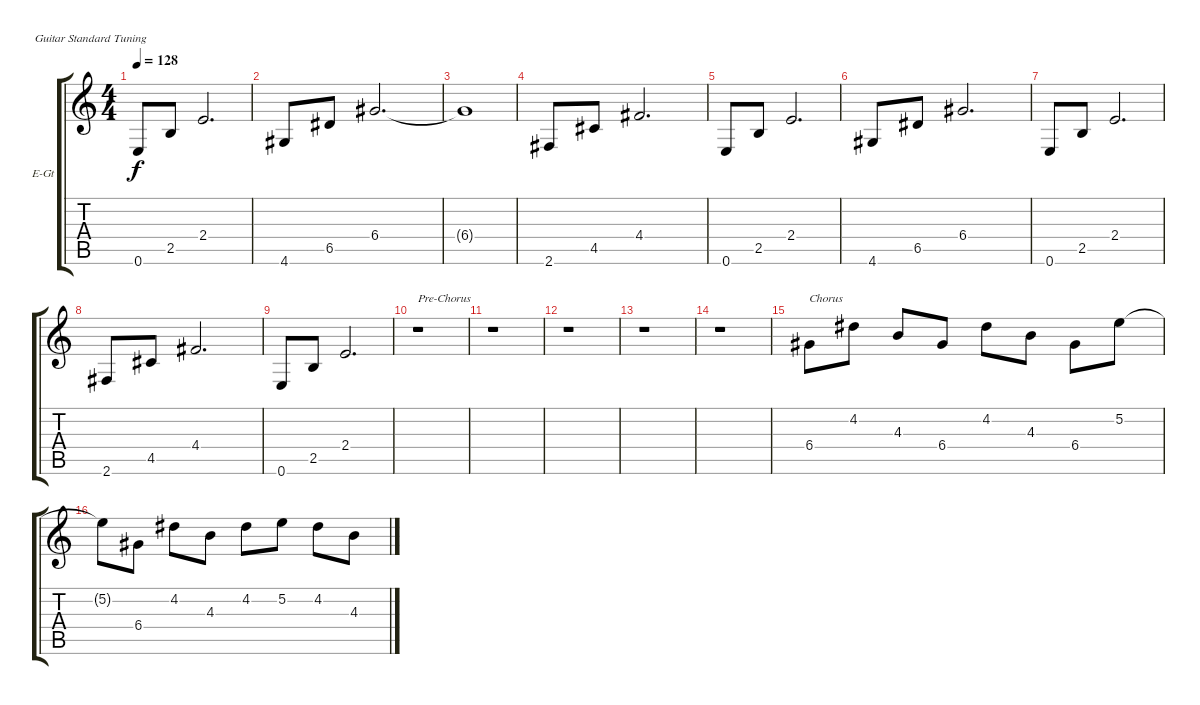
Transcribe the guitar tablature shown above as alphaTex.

\bracketExtendMode groupsimilarinstruments
\firstSystemTrackNameOrientation horizontal
\otherSystemsTrackNameOrientation horizontal
\track ("Guitar I" "E-Gt") {instrument electricguitarclean}
\staff {score tabs}
\tuning (E4 B3 G3 D3 A2 E2)
\ts (4 4)
\tempo 128
\clef g2
\ks c
0.6.8{dy f} 2.5.8 2.4.2{d} |
4.6.8 6.5.8 6.4.2{d} |
6.4{t}.1 |
2.6.8 4.5.8 4.4.2{d} |
0.6.8 2.5.8 2.4.2{d} |
4.6.8 6.5.8 6.4.2{d} |
0.6.8 2.5.8 2.4.2{d} |
2.6.8 4.5.8 4.4.2{d} |
0.6.8 2.5.8 2.4.2{d} |
r.1{txt "Pre-Chorus"} |
r.1 |
r.1 |
r.1 |
r.1 |
6.4.8{txt "Chorus"} 4.2.8 4.3.8 6.4.8 4.2.8 4.3.8 6.4.8 5.2.8 |
5.2{t}.8 6.4.8 4.2.8 4.3.8 4.2.8 5.2.8 4.2.8 4.3.8
